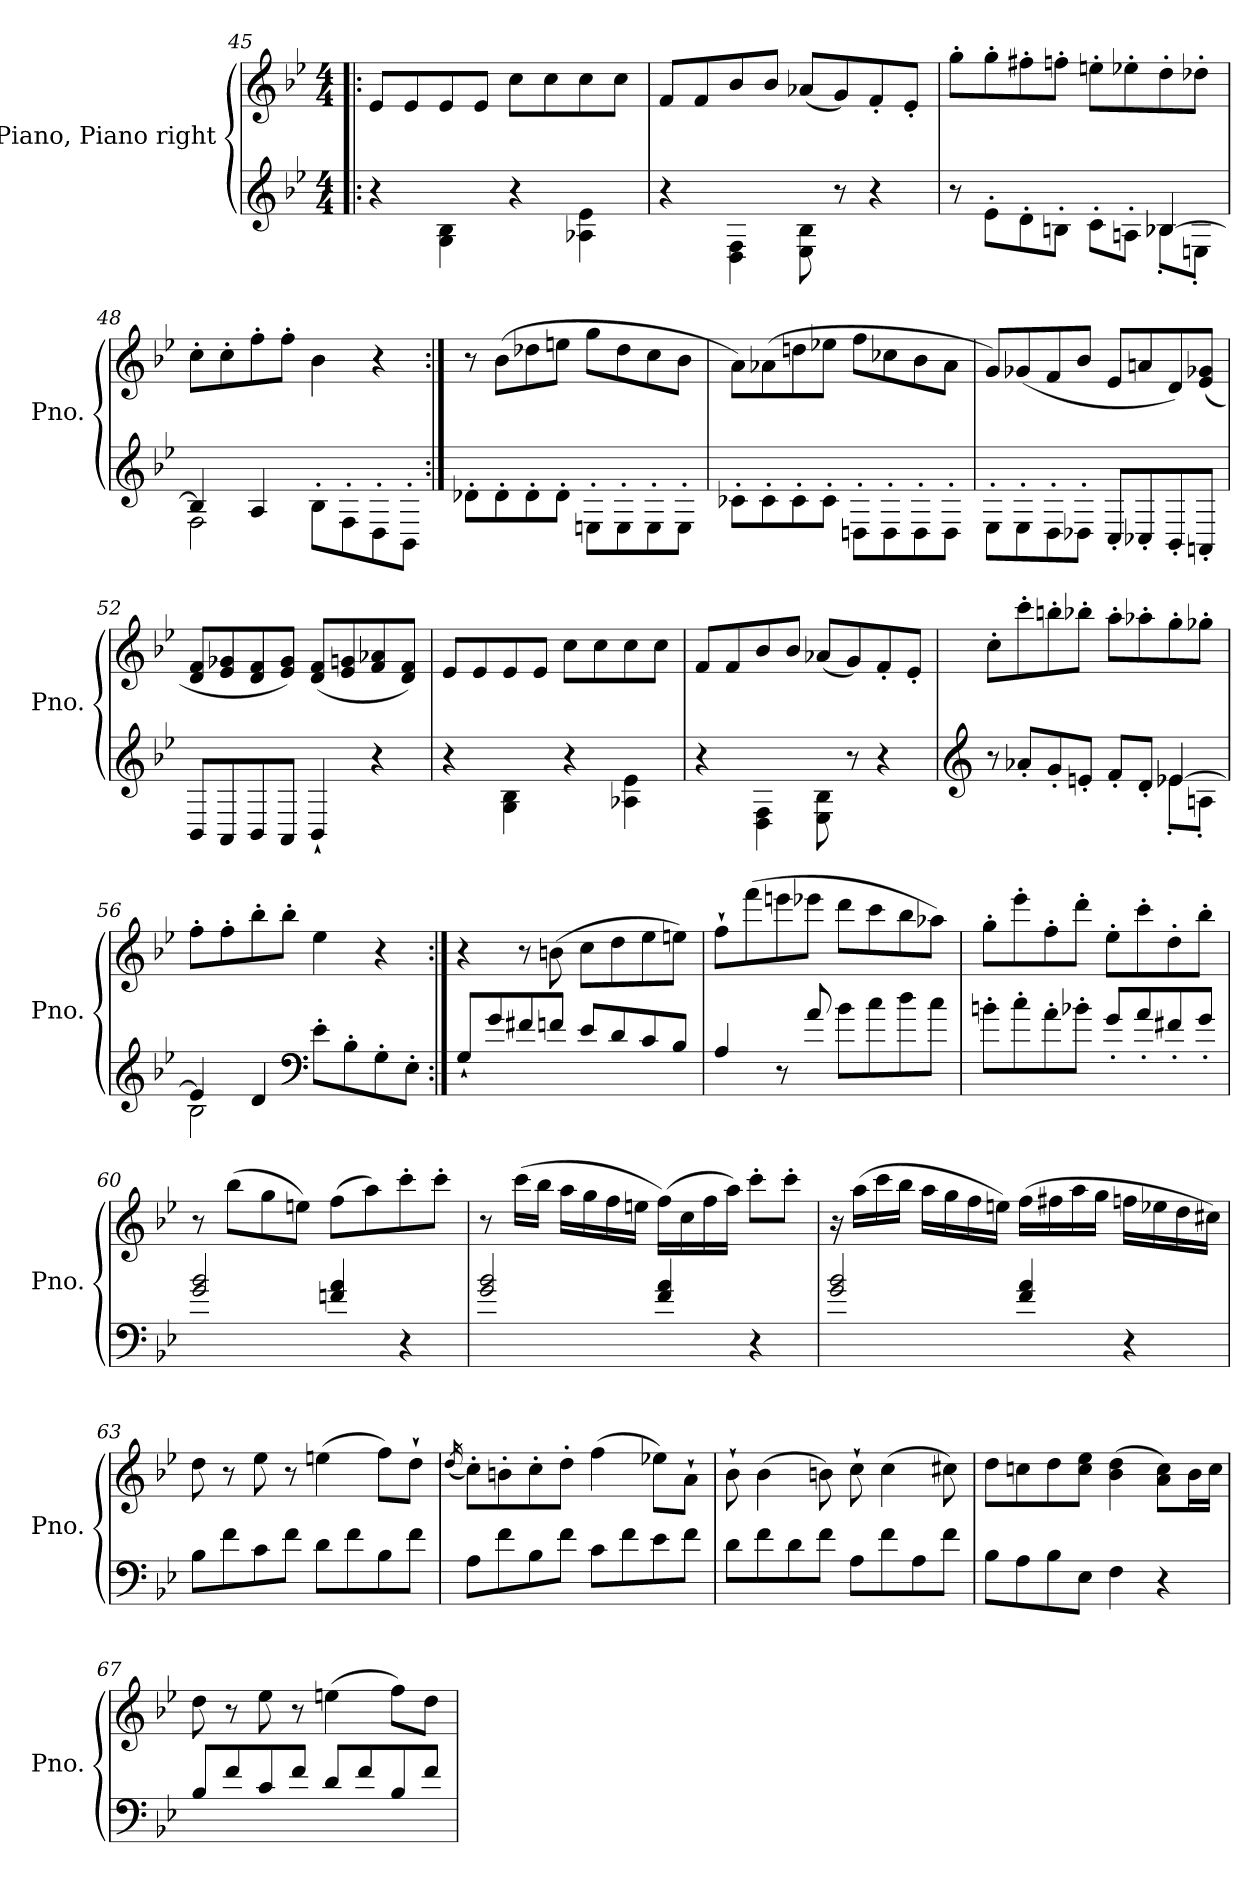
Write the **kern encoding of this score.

**kern	**kern
*part1	*part1
*staff2	*staff1
*I"Piano, Piano right	*
*I'Pno.	*
*clefG2	*clefG2
*k[b-e-]	*k[b-e-]
*M4/4	*M4/4
=45!|:	=45!|:
4r	8e-/L
.	8e-/
4G\ 4B-\	8e-/
.	8e-/J
4r	8cc\L
.	8cc\
4A-X\ 4e-\	8cc\
.	8cc\J
=46	=46
4r	8f/L
.	8f/
4D\ 4F\	8b-/
.	8b-/J
8E-\ 8B-\	(<8a-X/L
8r	8g/)
4r	8f'/
.	8e-'/J
=47	=47
*^	*
8r	2.ryy	8gg'\L
8e-'\L	.	8gg'\
8d'\	.	8ff#X'\
8Bn'\J	.	8ffn'\J
8c'\L	.	8een'\L
8An'\J	.	8ee-X'\
[4B-X/	8B-'\L	8dd'\
.	8En'\J	8dd-X'\J
=48	=48	=48
4B-/]	2F\	8cc'\L
.	.	8cc'\
4A/	.	8ff'\
.	.	8ff'\J
8B-'\L	2ryy	4b-\
8F'\	.	.
8D'\	.	4r
8BB-'\J	.	.
*v	*v	*
=49:|!	=49:|!
8d-X'\L	8r
8d-'\	(>8b-\L
8d-'\	8dd-X\
8d-'\J	8een\J
8En'\L	8gg\L
8E'\	8dd-\
8E'\	8cc\
8E'\J	8b-\J
=50	=50
8c-X'\L	8a\L)
8c-'\	(>8a-X\
8c-'\	8ddn\
8c-'\J	8ee-X\J
8Dn'\L	8ff\L
8D'\	8cc-X\
8D'\	8b-\
8D'\J	8a-\J
=51	=51
8E-'\L	8g/L)
8E-'\	(<8g-X/
8D'\	8f/
8D-X'\J	8b-/J
8C'/L	8e-/L
8C-X'/	8an/
8BB-'/	8d/)
8AAn'/J	(<8e-/ 8g-X/J
=52	=52
8BB-/L	8d/ 8f/L
8AA/	8e-/ 8g-X/
8BB-/	8d/ 8f/
8AA/J	8e-/ 8g-/J)
4BB-`/	(<8d/ 8f/L
.	8e-/ 8gn/
4r	8f/ 8a-X/
.	8d/ 8f/J)
=53	=53
4r	8e-/L
.	8e-/
4G\ 4B-\	8e-/
.	8e-/J
4r	8cc\L
.	8cc\
4A-X\ 4e-\	8cc\
.	8cc\J
=54	=54
4r	8f/L
.	8f/
4D\ 4F\	8b-/
.	8b-/J
8E-\ 8B-\	(<8a-X/L
8r	8g/)
4r	8f'/
.	8e-'/J
=55	=55
*clefG2	*
*^	*
8r	2.ryy	8cc'\L
8a-X'/L	.	8ccc'\
8g'/	.	8bbn'\
8en'/J	.	8bb-X'\J
8f'/L	.	8aa'\L
8d'/J	.	8aa-X'\
[4e-X/	8e-'\L	8gg'\
.	8An'\J	8gg-X'\J
=56	=56	=56
4e-/]	2B-\	8ff'\L
.	.	8ff'\
4d/	.	8bb-'\
.	.	8bb-'\J
*clefF4	*	*
8e-'\L	2ryy	4ee-\
8B-'\	.	.
8G'\	.	4r
8E-'\J	.	.
*v	*v	*
=57:|!	=57:|!
8G`/L	4r
8g/	.
8f#X/	8r
8fn/J	(>8bn\
8e-/L	8cc\L
8d/	8dd\
8c/	8ee-\
8B-/J	8een\J)
=58	=58
4A/	8ff`\L
.	(>8fff\
8r	8eeen\
8a/	8eee-X\J
8b-\L	8ddd\L
8cc\	8ccc\
8dd\	8bb-\
8cc\J	8aa-X\J)
=59	=59
8bn'\L	8gg'\L
8cc'\	8eee-'\
8a'\	8ff'\
8b-X'\J	8ddd'\J
8g'/L	8ee-'\L
8a'/	8ccc'\
8f#X'/	8dd'\
8g'/J	8bb-'\J
=60	=60
2g/ 2b-/	8r
.	(>8bb-\L
.	8gg\
.	8een\J)
4fn/ 4a/	(>8ff\L
.	8aa\)
4r	8ccc'\
.	8ccc'\J
=61	=61
2g/ 2b-/	8r
.	(>16ccc\LL
.	16bb-\JJ
.	16aa\LL
.	16gg\
.	16ff\
.	16een\JJ
4f/ 4a/	(>16ff\LL)
.	16cc\
.	16ff\
.	16aa\JJ)
4r	8ccc'\L
.	8ccc'\J
=62	=62
2g/ 2b-/	16r
.	(>16aa\LL
.	16ccc\
.	16bb-\JJ
.	16aa\LL
.	16gg\
.	16ff\
.	16een\JJ)
4f/ 4a/	(>16ff\LL
.	16ff#X\
.	16aa\
.	16gg\JJ
4r	16ffn\LL
.	16ee-X\
.	16dd\
.	16cc#X\JJ)
=63	=63
8B-\L	8dd\
8f\	8r
8c\	8ee-\
8f\J	8r
8d\L	(>4een\
8f\	.
8B-\	8ff\L)
8f\J	8dd`\J
=64	=64
.	(<16qdd/
8A\L	8cc'\L)
8f\	8bn'\
8B-\	8cc'\
8f\J	8dd'\J
8c\L	(>4ff\
8f\	.
8e-\	8ee-X\L)
8f\J	8a`\J
=65	=65
8d\L	8b-`\
8f\	(>4b-\
8d\	.
8f\J	8bn\)
8A\L	8cc`\
8f\	(>4cc\
8A\	.
8f\J	8cc#X\)
=66	=66
8B-\L	8dd\L
8A\	8ccn\
8B-\	8dd\
8E-\J	8cc\ 8ee-\J
4F\	(>4b-\ 4dd\
4r	8a\ 8cc\L)
.	16b-\L
.	16cc\JJ
=67	=67
8B-/L	8dd\
8f/	8r
8c/	8ee-\
8f/J	8r
8d/L	(>4een\
8f/	.
8B-/	8ff\L)
8f/J	8dd\J
=	=
*-	*-
